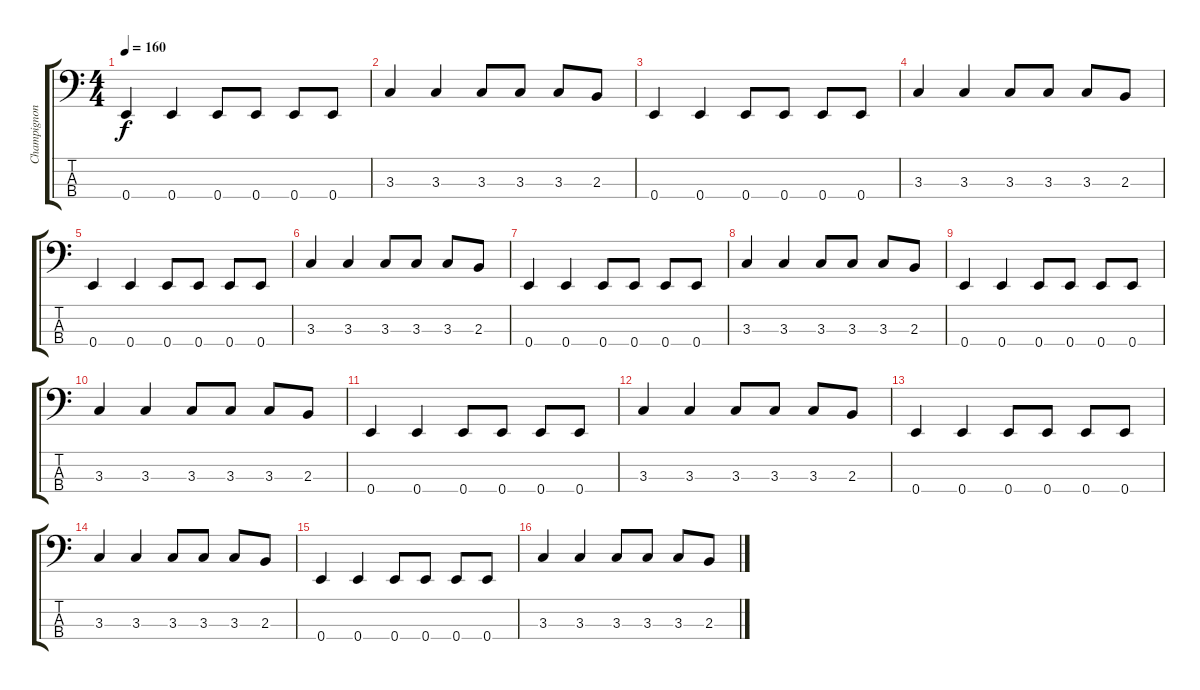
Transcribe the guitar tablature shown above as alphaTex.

\track ("Champignon" "Champignon") {instrument synthbass2}
\staff {score tabs}
\tuning (G2 D2 A1 E1) {hide}
\ts (4 4)
\tempo 160
\clef f4
\ks c
0.4.4{dy f} 0.4.4 0.4.8 0.4.8 0.4.8 0.4.8 |
3.3.4 3.3.4 3.3.8 3.3.8 3.3.8 2.3.8 |
0.4.4 0.4.4 0.4.8 0.4.8 0.4.8 0.4.8 |
3.3.4 3.3.4 3.3.8 3.3.8 3.3.8 2.3.8 |
0.4.4 0.4.4 0.4.8 0.4.8 0.4.8 0.4.8 |
3.3.4 3.3.4 3.3.8 3.3.8 3.3.8 2.3.8 |
0.4.4 0.4.4 0.4.8 0.4.8 0.4.8 0.4.8 |
3.3.4 3.3.4 3.3.8 3.3.8 3.3.8 2.3.8 |
0.4.4 0.4.4 0.4.8 0.4.8 0.4.8 0.4.8 |
3.3.4 3.3.4 3.3.8 3.3.8 3.3.8 2.3.8 |
0.4.4 0.4.4 0.4.8 0.4.8 0.4.8 0.4.8 |
3.3.4 3.3.4 3.3.8 3.3.8 3.3.8 2.3.8 |
0.4.4 0.4.4 0.4.8 0.4.8 0.4.8 0.4.8 |
3.3.4 3.3.4 3.3.8 3.3.8 3.3.8 2.3.8 |
0.4.4 0.4.4 0.4.8 0.4.8 0.4.8 0.4.8 |
3.3.4 3.3.4 3.3.8 3.3.8 3.3.8 2.3.8
